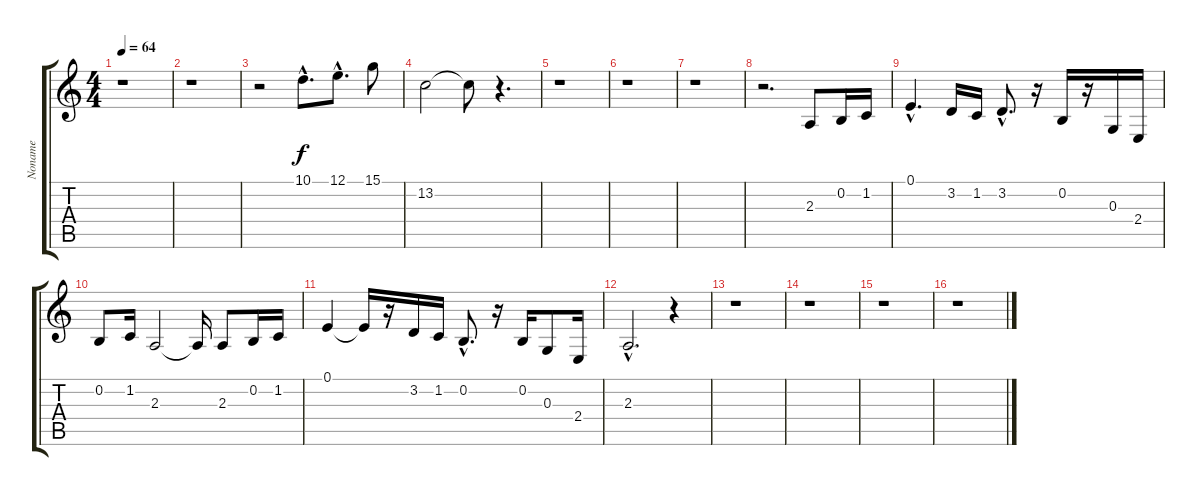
\track ("Noname" "Noname") {instrument pad1newage}
\staff {score tabs}
\tuning (E4 B3 G3 D3 A2 E2) {hide}
\ts (4 4)
\tempo 64
\clef g2
\ks c
r.1{dy f} |
r.1 |
r.2 10.1{hac}.8{d} 12.1{hac}.8{d} 15.1.8 |
13.2.2 13.2{t}.8 r.4{d} |
r.1 |
r.1 |
r.1 |
r.2{d} 2.3.8 0.2.16 1.2.16 |
0.1{hac}.4{d} 3.2.16 1.2.16 3.2{hac}.8{d} r.16 0.2.16 r.16 0.3.16 2.4.16 |
0.2.8 1.2.16 2.3.2 2.3{t}.16 2.3.8 0.2.16 1.2.16 |
0.1.4 0.1{t}.16 r.16 3.2.16 1.2.16 0.2{hac}.8{d} r.16 0.2.16 0.3.8 2.4.16 |
2.3{hac}.2{d} r.4 |
r.1 |
r.1 |
r.1 |
r.1
